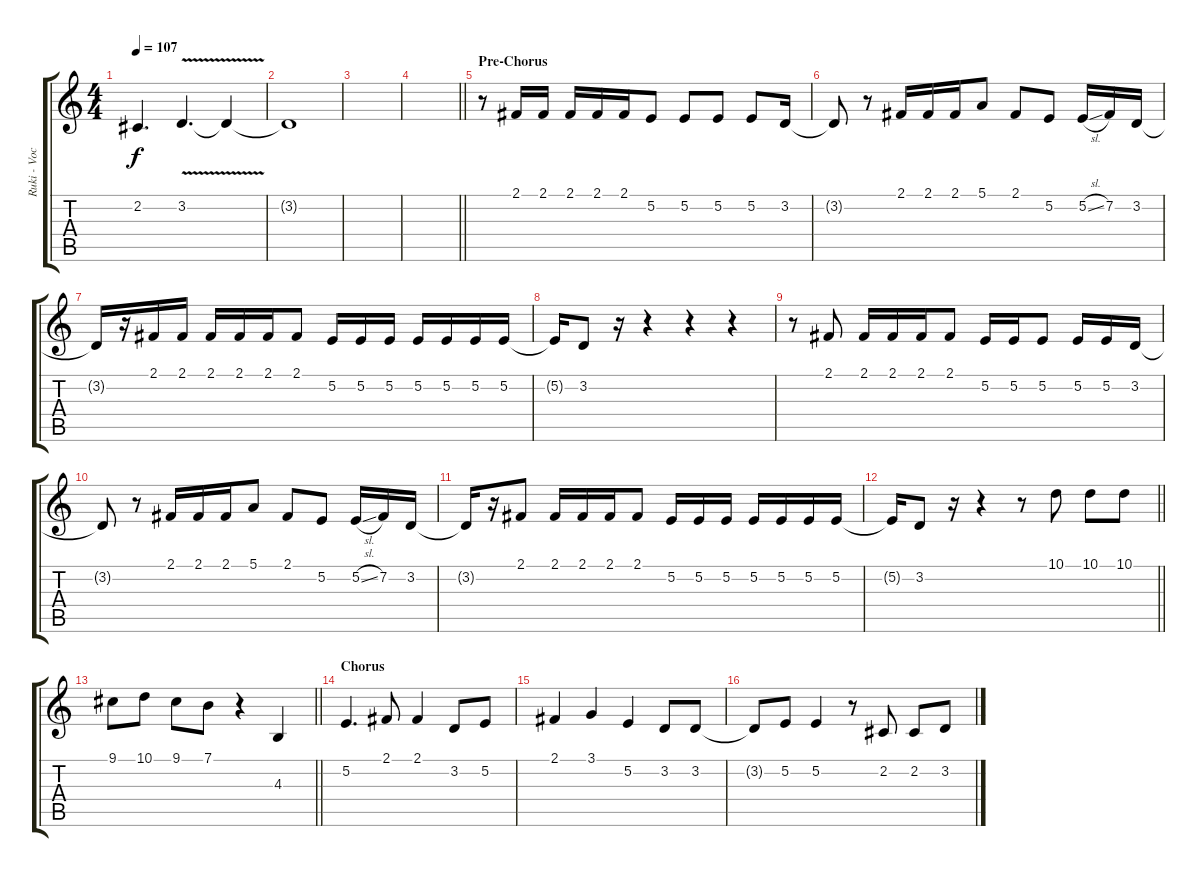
\track ("Ruki - Vocals" "Ruki - Voc") {instrument lead6voice}
\staff {score tabs}
\tuning (E4 B3 G3 D3 A2 D2) {hide}
\ts (4 4)
\section ("" "")
\tempo 107
\clef g2
\ks c
2.2{t}.4{d dy f} 3.2{v}.4{d} 3.2{t}.4 |
3.2{t}.1 |
|
\barLineRight lightlight
|
\section ("" "Pre-Chorus")
r.8 2.1.16 2.1.16 2.1.16 2.1.16 2.1.16 5.2.8 5.2.8 5.2.8 5.2.8 3.2.16 |
3.2{t}.8 r.8 2.1.16 2.1.16 2.1.16 5.1.8 2.1.8 5.2.8 5.2{sl}.16 7.2.16 3.2.16 |
3.2{t}.16 r.16 2.1.16 2.1.16 2.1.16 2.1.16 2.1.16 2.1.8 5.2.16 5.2.16 5.2.16 5.2.16 5.2.16 5.2.16 5.2.16 |
5.2{t}.16 3.2.8 r.16 r.4 r.4 r.4 |
r.8 2.1.8 2.1.16 2.1.16 2.1.16 2.1.8 5.2.16 5.2.16 5.2.8 5.2.16 5.2.16 3.2.16 |
3.2{t}.8 r.8 2.1.16 2.1.16 2.1.16 5.1.8 2.1.8 5.2.8 5.2{sl}.16 7.2.16 3.2.16 |
3.2{t}.16 r.16 2.1.8 2.1.16 2.1.16 2.1.16 2.1.8 5.2.16 5.2.16 5.2.16 5.2.16 5.2.16 5.2.16 5.2.16 |
\barLineRight lightlight
5.2{t}.16 3.2.8 r.16 r.4 r.8 10.1.8{volume 16 instrument synthvoice} 10.1.8 10.1.8 |
\barLineRight lightlight
9.1.8 10.1.8 9.1.8 7.1.8 r.4 4.3.4{instrument lead6voice} |
\section ("" "Chorus")
5.2.4{d} 2.1.8 2.1.4 3.2.8 5.2.8 |
2.1.4 3.1.4 5.2.4 3.2.8 3.2.8 |
3.2{t}.8 5.2.8 5.2.4 r.8 2.2.8 2.2.8 3.2.8
